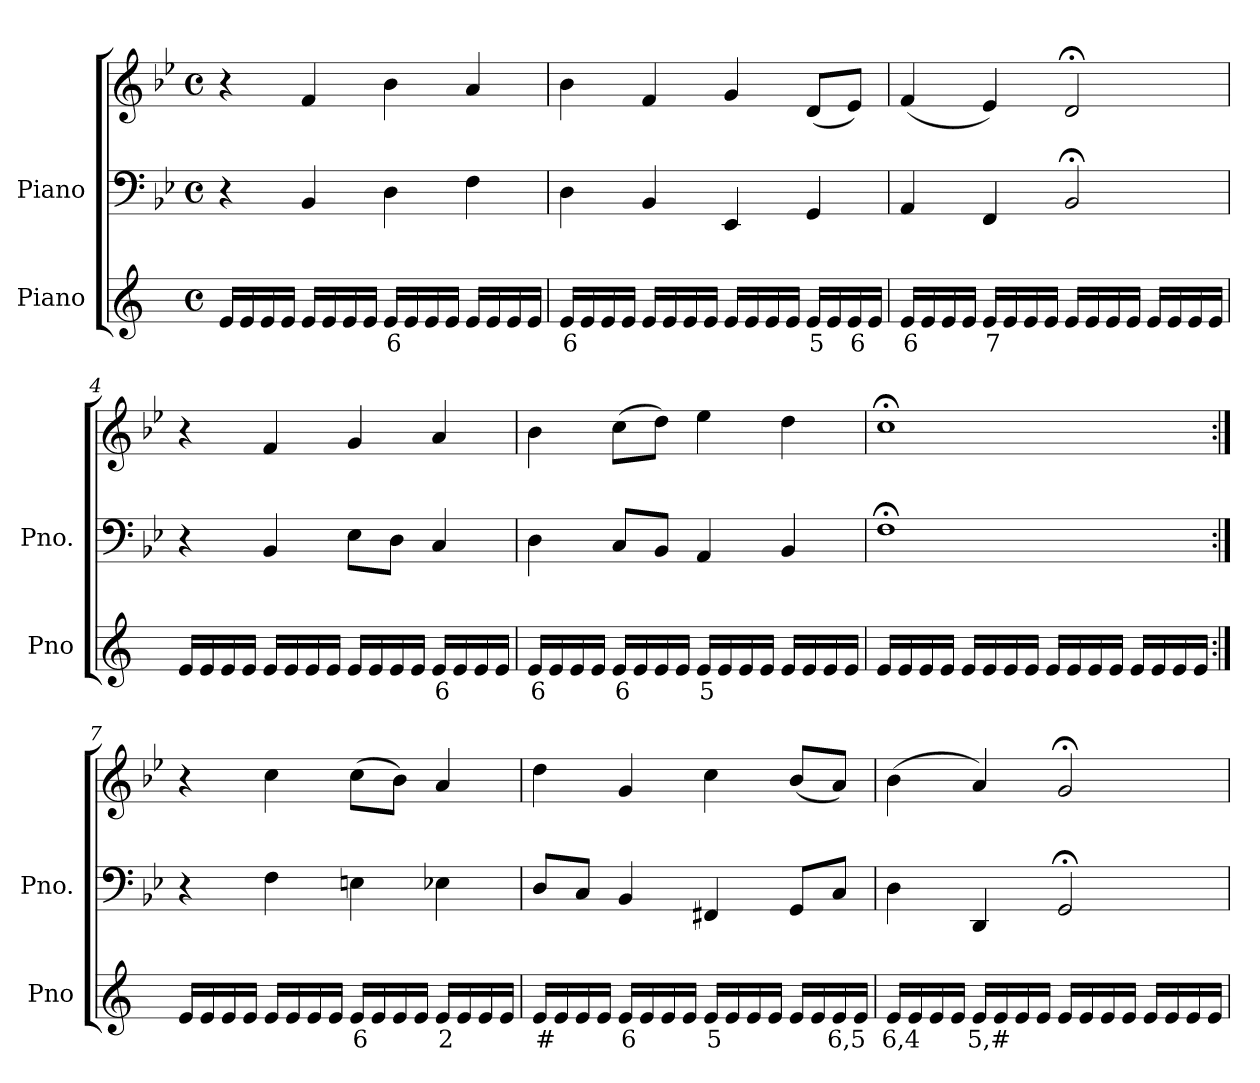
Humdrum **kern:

**kern	**text	**kern	**kern
*part2	*part2	*part1	*part1
*staff3	*staff3	*staff2	*staff1
*I"Piano	*	*I"Piano	*
*I'Pno	*	*I'Pno.	*
*clefG2	*	*clefF4	*clefG2
*k[]	*	*k[b-e-]	*k[b-e-]
*M4/4	*	*M4/4	*M4/4
*met(c)	*	*met(c)	*met(c)
=1	=1	=1	=1
16e/LL	.	4r	4r
16e/	.	.	.
16e/	.	.	.
16e/JJ	.	.	.
16e/LL	.	4BB-/	4f/
16e/	.	.	.
16e/	.	.	.
16e/JJ	.	.	.
!	!LO:LY:b	!	!
16e/LL	6	4D\	4b-\
16e/	.	.	.
16e/	.	.	.
16e/JJ	.	.	.
16e/LL	.	4F\	4a/
16e/	.	.	.
16e/	.	.	.
16e/JJ	.	.	.
=2	=2	=2	=2
!	!LO:LY:b	!	!
16e/LL	6	4D\	4b-\
16e/	.	.	.
16e/	.	.	.
16e/JJ	.	.	.
16e/LL	.	4BB-/	4f/
16e/	.	.	.
16e/	.	.	.
16e/JJ	.	.	.
16e/LL	.	4EE-/	4g/
16e/	.	.	.
16e/	.	.	.
16e/JJ	.	.	.
!	!LO:LY:b	!	!
16e/LL	5	4GG/	(<8d/L
16e/	.	.	.
!	!LO:LY:b	!	!
16e/	6	.	8e-/J)
16e/JJ	.	.	.
=3	=3	=3	=3
!	!LO:LY:b	!	!
16e/LL	6	4AA/	(<4f/
16e/	.	.	.
16e/	.	.	.
16e/JJ	.	.	.
!	!LO:LY:b	!	!
16e/LL	7	4FF/	4e-/)
16e/	.	.	.
16e/	.	.	.
16e/JJ	.	.	.
16e/LL	.	2BB-;</	2d;</
16e/	.	.	.
16e/	.	.	.
16e/JJ	.	.	.
16e/LL	.	.	.
16e/	.	.	.
16e/	.	.	.
16e/JJ	.	.	.
=4	=4	=4	=4
16e/LL	.	4r	4r
16e/	.	.	.
16e/	.	.	.
16e/JJ	.	.	.
16e/LL	.	4BB-/	4f/
16e/	.	.	.
16e/	.	.	.
16e/JJ	.	.	.
16e/LL	.	8E-\L	4g/
16e/	.	.	.
!	!LO:LY:b	!	!
16e/	_	8D\J	.
16e/JJ	.	.	.
!	!LO:LY:b	!	!
16e/LL	6	4C/	4a/
16e/	.	.	.
16e/	.	.	.
16e/JJ	.	.	.
=5	=5	=5	=5
!	!LO:LY:b	!	!
16e/LL	6	4D\	4b-\
16e/	.	.	.
16e/	.	.	.
16e/JJ	.	.	.
!	!LO:LY:b	!	!
16e/LL	6	8C/L	(>8cc\L
16e/	.	.	.
16e/	.	8BB-/J	8dd\J)
16e/JJ	.	.	.
!	!LO:LY:b	!	!
16e/LL	5	4AA/	4ee-\
16e/	.	.	.
16e/	.	.	.
16e/JJ	.	.	.
16e/LL	.	4BB-/	4dd\
16e/	.	.	.
16e/	.	.	.
16e/JJ	.	.	.
=6	=6	=6	=6
16e/LL	.	1F;<	1cc;<
16e/	.	.	.
16e/	.	.	.
16e/JJ	.	.	.
16e/LL	.	.	.
16e/	.	.	.
16e/	.	.	.
16e/JJ	.	.	.
16e/LL	.	.	.
16e/	.	.	.
16e/	.	.	.
16e/JJ	.	.	.
16e/LL	.	.	.
16e/	.	.	.
16e/	.	.	.
16e/JJ	.	.	.
=7:|!	=7:|!	=7:|!	=7:|!
16e/LL	.	4r	4r
16e/	.	.	.
16e/	.	.	.
16e/JJ	.	.	.
16e/LL	.	4F\	4cc\
16e/	.	.	.
16e/	.	.	.
16e/JJ	.	.	.
!	!LO:LY:b	!	!
16e/LL	6	4En\	(>8cc\L
16e/	.	.	.
16e/	.	.	8b-\J)
16e/JJ	.	.	.
!	!LO:LY:b	!	!
16e/LL	2	4E-X\	4a/
16e/	.	.	.
16e/	.	.	.
16e/JJ	.	.	.
=8	=8	=8	=8
!	!LO:LY:b	!	!
16e/LL	#	8D/L	4dd\
16e/	.	.	.
!	!LO:LY:b	!	!
16e/	_	8C/J	.
16e/JJ	.	.	.
!	!LO:LY:b	!	!
16e/LL	6	4BB-/	4g/
16e/	.	.	.
16e/	.	.	.
16e/JJ	.	.	.
!	!LO:LY:b	!	!
16e/LL	5	4FF#X/	4cc\
16e/	.	.	.
16e/	.	.	.
16e/JJ	.	.	.
16e/LL	.	8GG/L	(<8b-/L
16e/	.	.	.
!	!LO:LY:b	!	!
16e/	6,5	8C/J	8a/J)
16e/JJ	.	.	.
=9	=9	=9	=9
!	!LO:LY:b	!	!
16e/LL	6,4	4D\	(>4b-\
16e/	.	.	.
16e/	.	.	.
16e/JJ	.	.	.
!	!LO:LY:b	!	!
16e/LL	5,#	4DD/	4a/)
16e/	.	.	.
16e/	.	.	.
16e/JJ	.	.	.
16e/LL	.	2GG;</	2g;</
16e/	.	.	.
16e/	.	.	.
16e/JJ	.	.	.
16e/LL	.	.	.
16e/	.	.	.
16e/	.	.	.
16e/JJ	.	.	.
=	=	=	=
*-	*-	*-	*-
